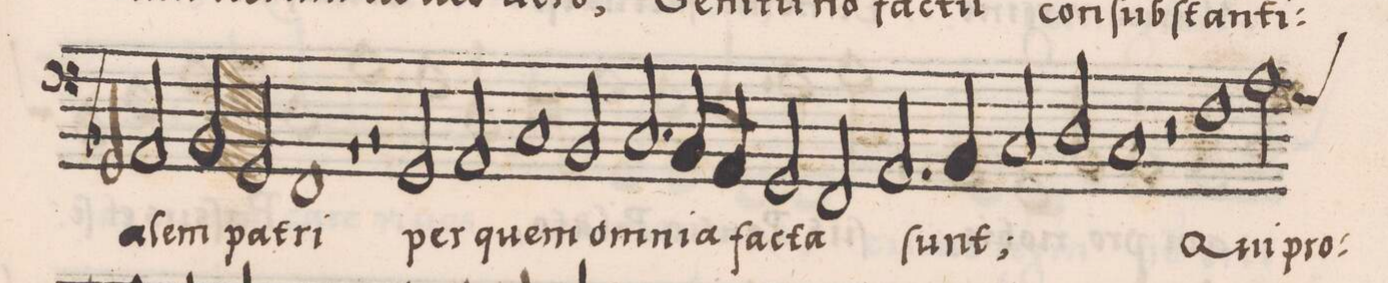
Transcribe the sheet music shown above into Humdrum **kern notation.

**kern	**text
*I"BASSVS	*
*clefF4	*
*k[b-]	*
*met(C|)	*
*M2/1	*
2GG/	-lem
2AA/	pa-
1FF	-tri
=50-	=50-
1r	.
2r	.
2GG/	per
=51-	=51-
2AA/	quem
1C	om-
2BB-/	-ni-
=52-	=52-
2.C/	-a
8BB-/L	.
8AA/J	.
2GG/	fac-
2FF/	-ta
=53-	=53-
2.AA/	.
4BB-/	ſunt;
2C/	.
2D/	.
=54-	=54-
1C	.
2r	.
1F\	Qui
=55-	=55-
2A\	pro-
*custos:G	*
*-	*-
